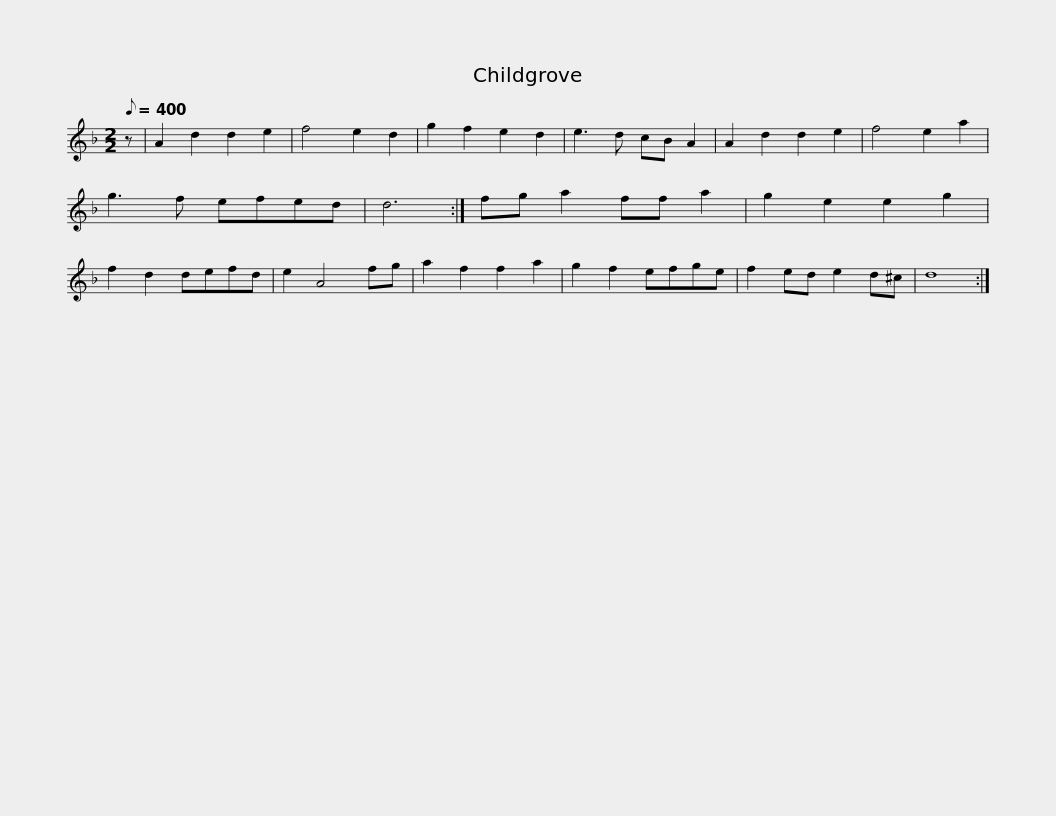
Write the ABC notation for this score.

X:1
L:1/8
Q:1/8=400
M:2/2
I:linebreak $
K:Dmin
V:1 treble
V:1
 z | A2 d2 d2 e2 | f4 e2 d2 | g2 f2 e2 d2 | e3 d cB A2 | %5
 A2 d2 d2 e2 | f4 e2 a2 | g3 f efed | d6 :| fg a2 ff a2 |$ %10
 g2 e2 e2 g2 | f2 d2 defd | e2 A4 fg | a2 f2 f2 a2 | g2 f2 efge | %15
 f2 ed e2 d^c | d8 :| %17
